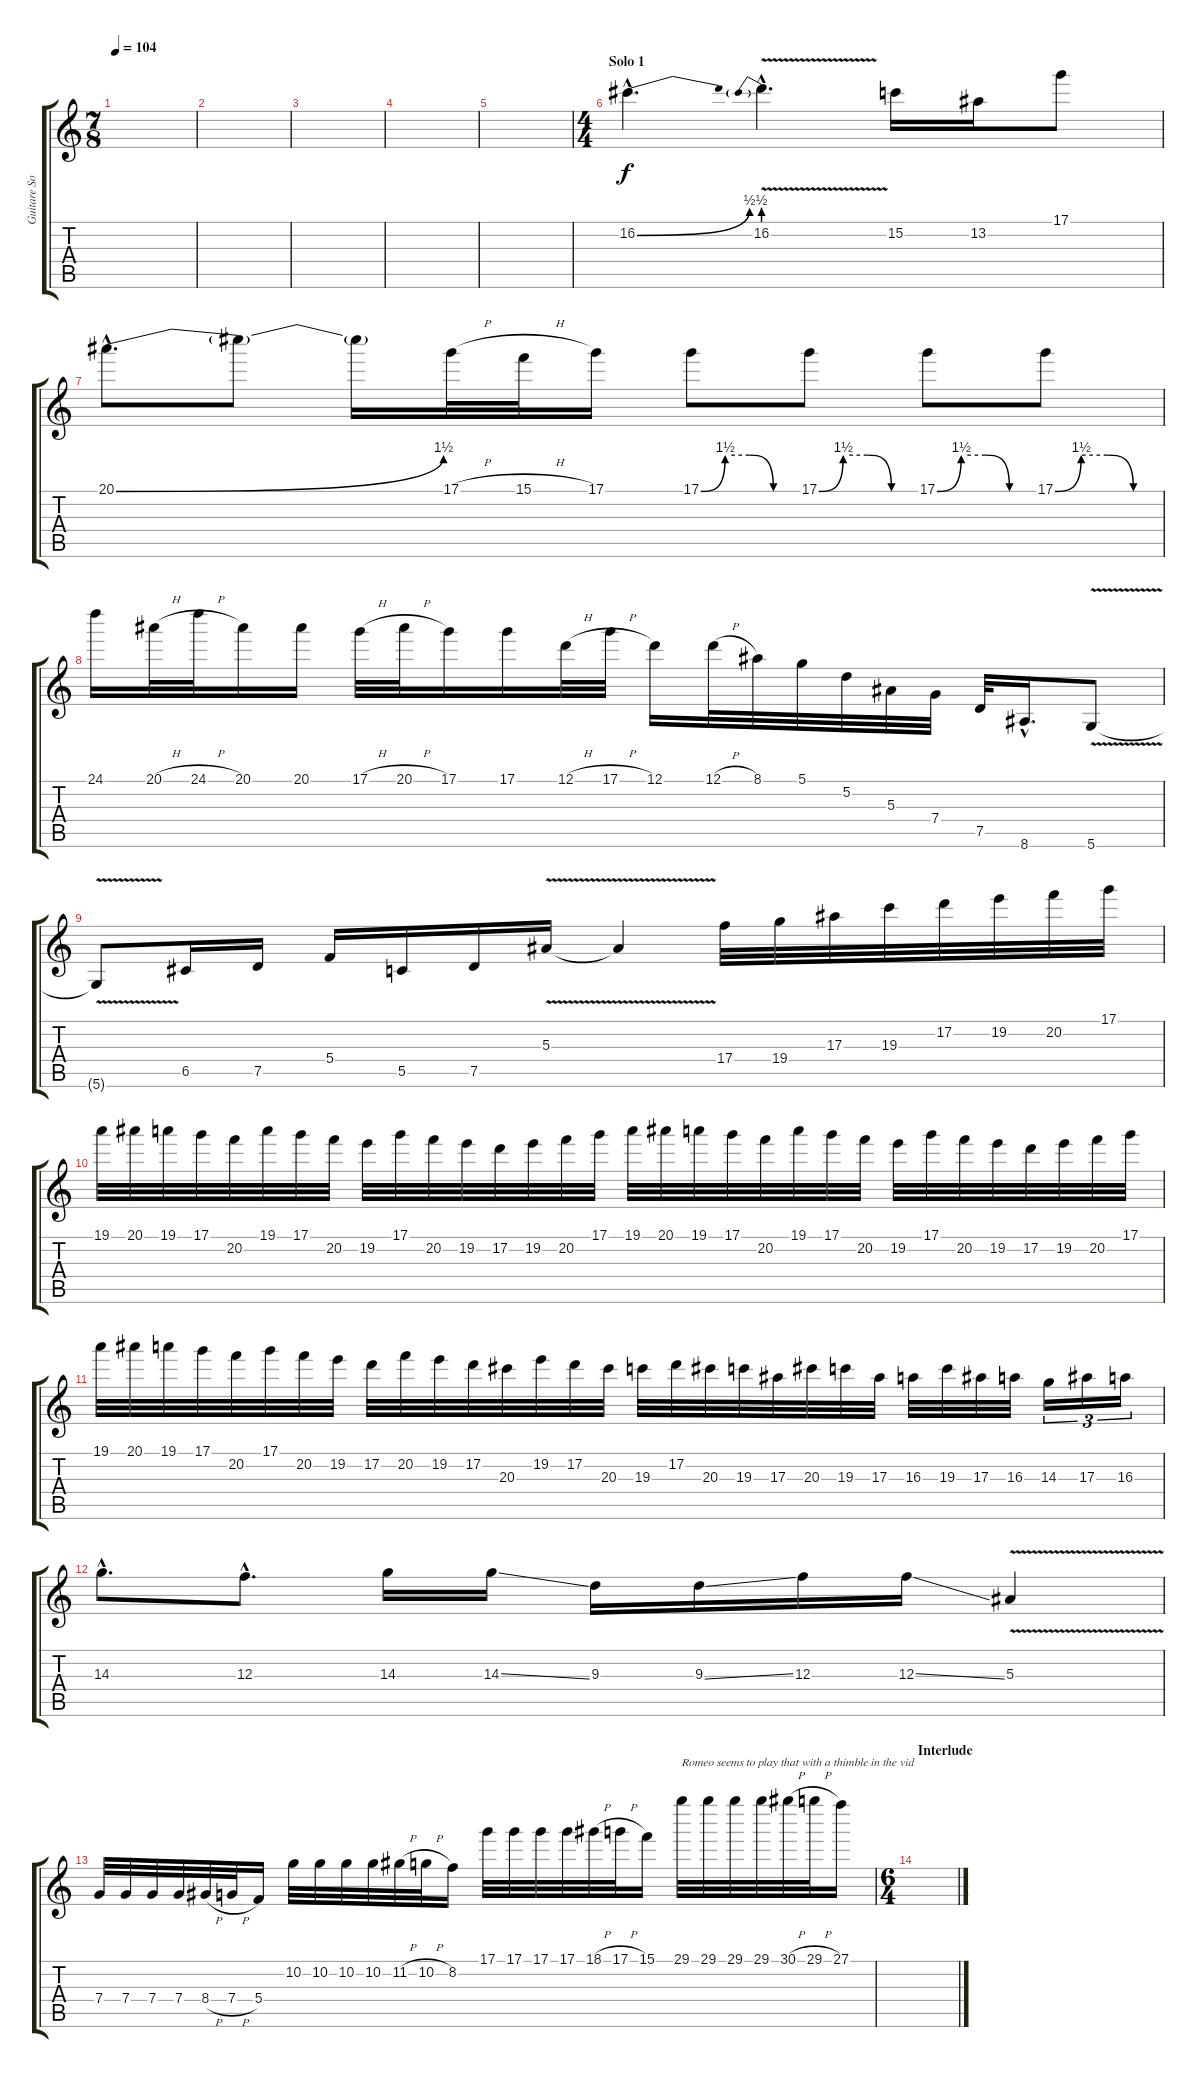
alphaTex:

\track ("Guitare Solo" "Guitare So") {instrument overdrivenguitar}
\staff {score tabs}
\tuning (D4 A3 F3 C3 G2 D2) {hide}
\ts (7 8)
\tempo 104
\clef g2
\ks c
|
|
|
|
|
\ts (4 4)
\section ("" "Solo 1")
16.2{be (bend 0 0 60 2) hac}.4{d volume 13} 16.2{be (prebend 0 2 60 2) v hac}.4{d} 15.2.16 13.2.16 17.1.8 |
20.1{be (bend 0 0 60 6) hac}.8{d} 20.1{t}.8 20.1{t}.16 17.1{h}.32 15.1{h}.32 17.1.16 17.1{be (custom 0 0 15 6 30 6 45 0 60 0)}.8 17.1{be (custom 0 0 15 6 30 6 45 0 60 0)}.8 17.1{be (custom 0 0 15 6 30 6 45 0 60 0)}.8 17.1{be (custom 0 0 15 6 30 6 45 0 60 0)}.8 |
24.1.16 20.1{h}.32 24.1{h}.32 20.1.16 20.1.16 17.1{h}.32 20.1{h}.32 17.1.16 17.1.16 12.1{h}.32 17.1{h}.32 12.1.16 12.1{h}.32 8.1.32 5.1.32 5.2.32 5.3.32 7.4.32 7.5.32 8.6{hac}.16{d} 5.6{v}.8 |
5.6{t}.8 6.5.16 7.5.16 5.4.16 5.5.16 7.5.16 5.3{v}.16 5.3{t}.4 17.4.32 19.4.32 17.3.32 19.3.32 17.2.32 19.2.32 20.2.32 17.1.32 |
19.1.32 20.1.32 19.1.32 17.1.32 20.2.32 19.1.32 17.1.32 20.2.32 19.2.32 17.1.32 20.2.32 19.2.32 17.2.32 19.2.32 20.2.32 17.1.32 19.1.32 20.1.32 19.1.32 17.1.32 20.2.32 19.1.32 17.1.32 20.2.32 19.2.32 17.1.32 20.2.32 19.2.32 17.2.32 19.2.32 20.2.32 17.1.32 |
19.1.32 20.1.32 19.1.32 17.1.32 20.2.32 17.1.32 20.2.32 19.2.32 17.2.32 20.2.32 19.2.32 17.2.32 20.3.32 19.2.32 17.2.32 20.3.32 19.3.32 17.2.32 20.3.32 19.3.32 17.3.32 20.3.32 19.3.32 17.3.32 16.3.32 19.3.32 17.3.32 16.3.32 14.3.16{tu (3 2)} 17.3.16{tu (3 2)} 16.3.16{tu (3 2)} |
14.3{hac}.8{d} 12.3{hac}.8{d} 14.3.16 14.3{ss}.16 9.3.16 9.3{ss}.16 12.3.16 12.3{ss}.16 5.3{v}.4 |
7.4.32 7.4.32 7.4.32 7.4.32 8.4{h}.32 7.4{h}.32 5.4.16 10.2.32 10.2.32 10.2.32 10.2.32 11.2{h}.32 10.2{h}.32 8.2.16 17.1.32 17.1.32 17.1.32 17.1.32 18.1{h}.32 17.1{h}.32 15.1.16 29.1.32{txt "Romeo seems to play that with a thimble in the vid"} 29.1.32 29.1.32 29.1.32 30.1{h}.32 29.1{h}.32 27.1.16 |
\ts (6 4)
\section ("" "Interlude")
